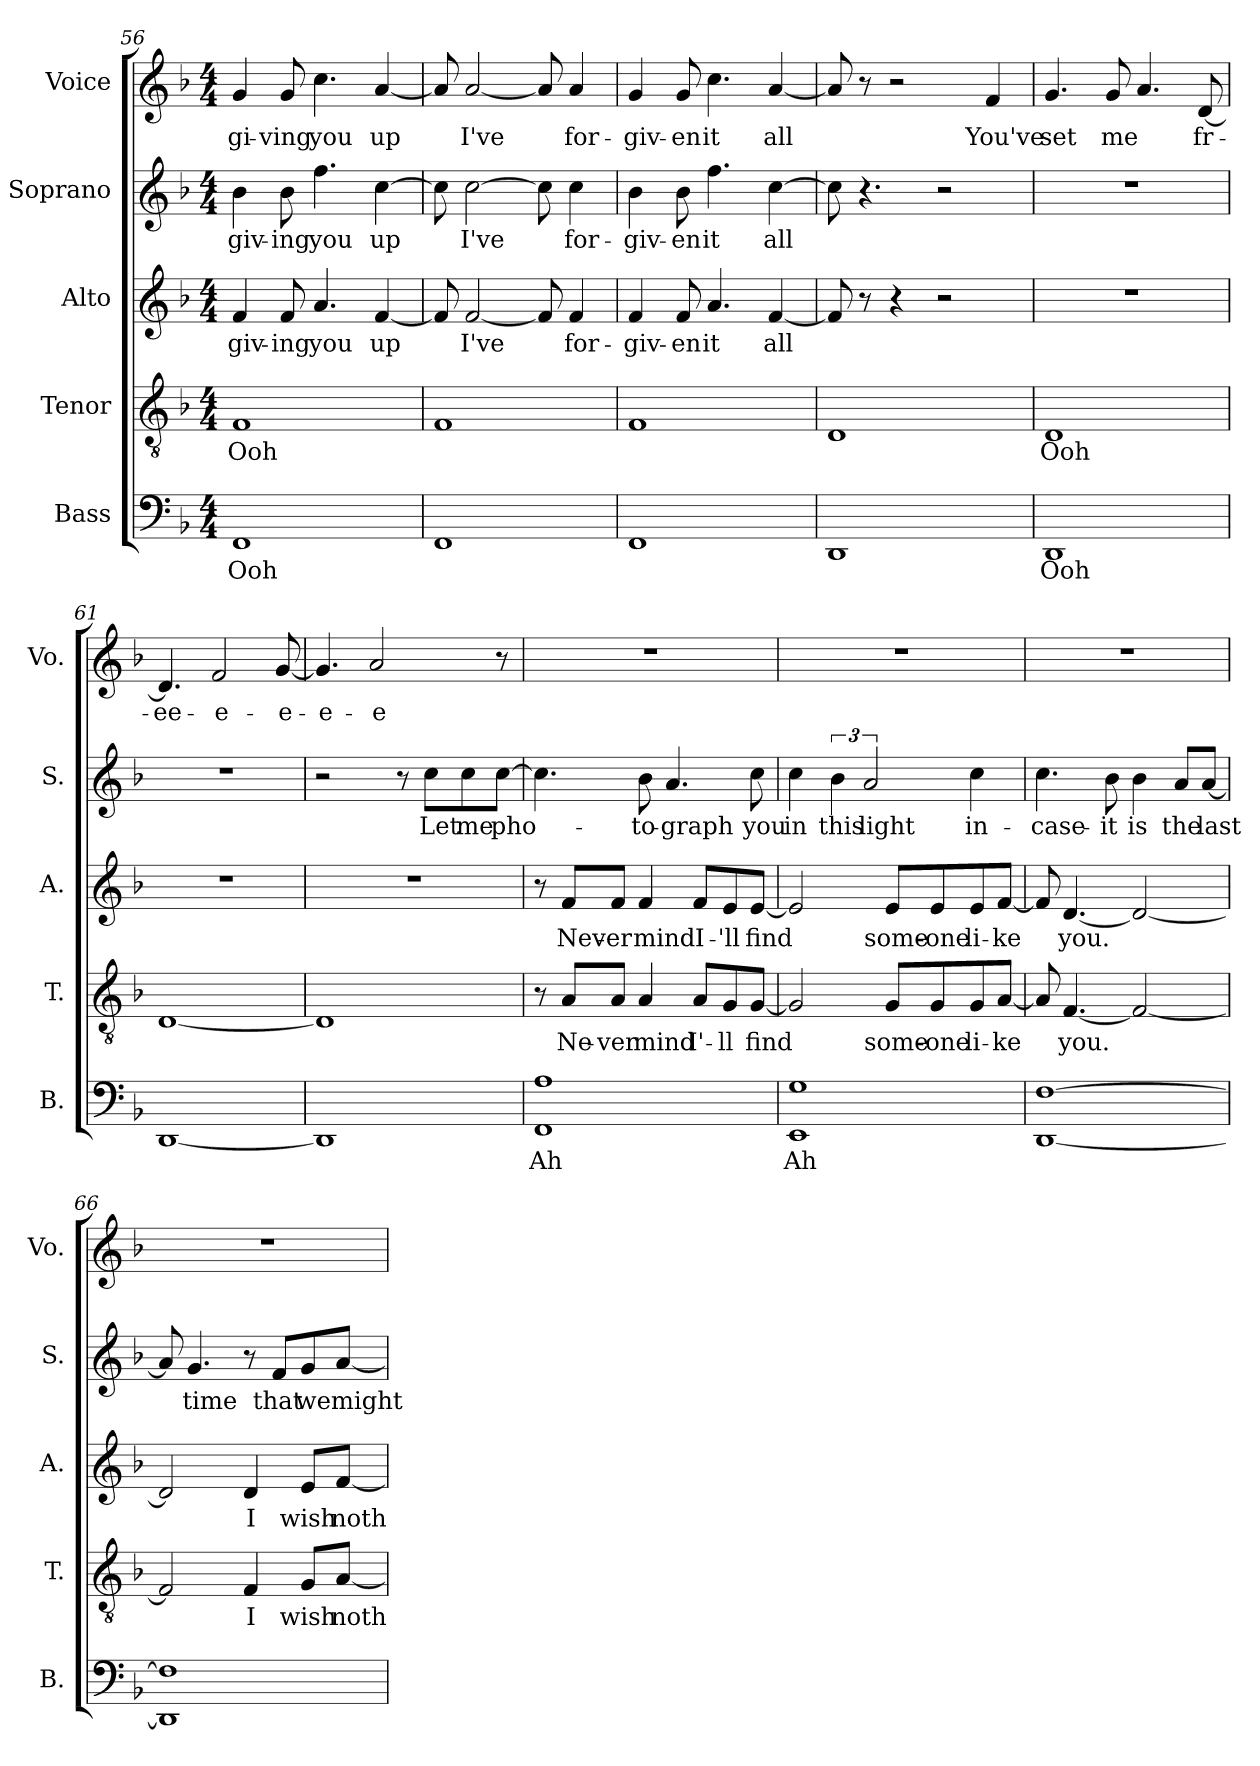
**kern	**text	**kern	**text	**kern	**text	**kern	**text	**kern	**text
*part5	*part5	*part4	*part4	*part3	*part3	*part2	*part2	*part1	*part1
*staff5	*staff5	*staff4	*staff4	*staff3	*staff3	*staff2	*staff2	*staff1	*staff1
*I"Bass	*	*I"Tenor	*	*I"Alto	*	*I"Soprano	*	*I"Voice	*
*I'B.	*	*I'T.	*	*I'A.	*	*I'S.	*	*I'Vo.	*
*clefF4	*	*clefGv2	*	*clefG2	*	*clefG2	*	*clefG2	*
*k[b-]	*	*k[b-]	*	*k[b-]	*	*k[b-]	*	*k[b-]	*
*M4/4	*	*M4/4	*	*M4/4	*	*M4/4	*	*M4/4	*
=56	=56	=56	=56	=56	=56	=56	=56	=56	=56
1FF	Ooh	1F	Ooh	4f/	giv-	4b-\	-giv-	4g/	gi-
.	.	.	.	8f/	-ing	8b-\	-ing	8g/	-ving
.	.	.	.	4.a/	you	4.ff\	you	4.cc\	you
.	.	.	.	[4f/	up	[4cc\	up	[4a/	up
=57	=57	=57	=57	=57	=57	=57	=57	=57	=57
1FF	.	1F	.	8f/]	.	8cc\]	.	8a/]	.
.	.	.	.	[2f/	I've	[2cc\	I've	[2a/	I've
.	.	.	.	8f/]	.	8cc\]	.	8a/]	.
.	.	.	.	4f/	for-	4cc\	for-	4a/	for-
=58	=58	=58	=58	=58	=58	=58	=58	=58	=58
1FF	.	1F	.	4f/	-giv-	4b-\	-giv-	4g/	-giv-
.	.	.	.	8f/	-en	8b-\	-en	8g/	-en
.	.	.	.	4.a/	it	4.ff\	it	4.cc\	it
.	.	.	.	[4f/	all	[4cc\	all	[4a/	all
!!LO:PB:g=z
=59	=59	=59	=59	=59	=59	=59	=59	=59	=59
1DD	.	1D	.	8f/]	.	8cc\]	.	8a/]	.
.	.	.	.	8r	.	4.r	.	8r	.
.	.	.	.	4r	.	.	.	2r	.
.	.	.	.	2r	.	2r	.	.	.
.	.	.	.	.	.	.	.	4f/	You've
=60	=60	=60	=60	=60	=60	=60	=60	=60	=60
1DD	Ooh	1D	Ooh	1r	.	1r	.	4.g/	set
.	.	.	.	.	.	.	.	8g/	me
.	.	.	.	.	.	.	.	4.a/	.
.	.	.	.	.	.	.	.	[8d/	fr-
=61	=61	=61	=61	=61	=61	=61	=61	=61	=61
[1DD	.	[1D	.	1r	.	1r	.	4.d/]	-ee-
.	.	.	.	.	.	.	.	2f/	-e-
.	.	.	.	.	.	.	.	[8g/	-e-
=62	=62	=62	=62	=62	=62	=62	=62	=62	=62
1DD]	.	1D]	.	1r	.	2r	.	4.g/]	-e-
.	.	.	.	.	.	.	.	2a/	-e
.	.	.	.	.	.	8r	.	.	.
.	.	.	.	.	.	8cc\L	Let	.	.
.	.	.	.	.	.	8cc\	me	.	.
.	.	.	.	.	.	[8cc\J	pho-	8r	.
=63	=63	=63	=63	=63	=63	=63	=63	=63	=63
1FF 1A	Ah	8r	.	8r	.	4.cc\]	.	1r	.
.	.	8A/L	Ne-	8f/L	Nev-	.	.	.	.
.	.	8A/J	-ver	8f/J	-er	.	.	.	.
.	.	4A/	mind	4f/	mind	8b-\	-to-	.	.
.	.	.	.	.	.	4.a/	-graph	.	.
.	.	8A/L	I'-	8f/L	I-	.	.	.	.
.	.	8G/	-ll	8e/	-'ll	.	.	.	.
.	.	[8G/J	find	[8e/J	find	8cc\	you	.	.
!!LO:LB:g=z
=64	=64	=64	=64	=64	=64	=64	=64	=64	=64
1EE 1G	Ah	2G/]	.	2e/]	.	4cc\	in	1r	.
.	.	.	.	.	.	6b-\	this	.	.
.	.	.	.	.	.	3a/	light	.	.
.	.	8G/L	some-	8e/L	some-	.	.	.	.
.	.	8G/	-one	8e/	-one	.	.	.	.
.	.	8G/	li-	8e/	li-	4cc\	in-	.	.
.	.	[8A/J	-ke	[8f/J	-ke	.	.	.	.
=65	=65	=65	=65	=65	=65	=65	=65	=65	=65
[1DD [1F	.	8A/]	.	8f/]	.	4.cc\	-case-	1r	.
.	.	[4.F/	you.	[4.d/	you.	.	.	.	.
.	.	.	.	.	.	8b-\	-it	.	.
.	.	2F/_	.	2d/_	.	4b-\	is	.	.
.	.	.	.	.	.	8a/L	the	.	.
.	.	.	.	.	.	[8a/J	last	.	.
=66	=66	=66	=66	=66	=66	=66	=66	=66	=66
1DD] 1F]	.	2F/]	.	2d/]	.	8a/]	.	1r	.
.	.	.	.	.	.	4.g/	time	.	.
.	.	4F/	I	4d/	I	8r	.	.	.
.	.	.	.	.	.	8f/L	that	.	.
.	.	8G/L	wish	8e/L	wish	8g/	we	.	.
.	.	[8A/J	noth-	[8f/J	noth-	[8a/J	might	.	.
=	=	=	=	=	=	=	=	=	=
*-	*-	*-	*-	*-	*-	*-	*-	*-	*-
